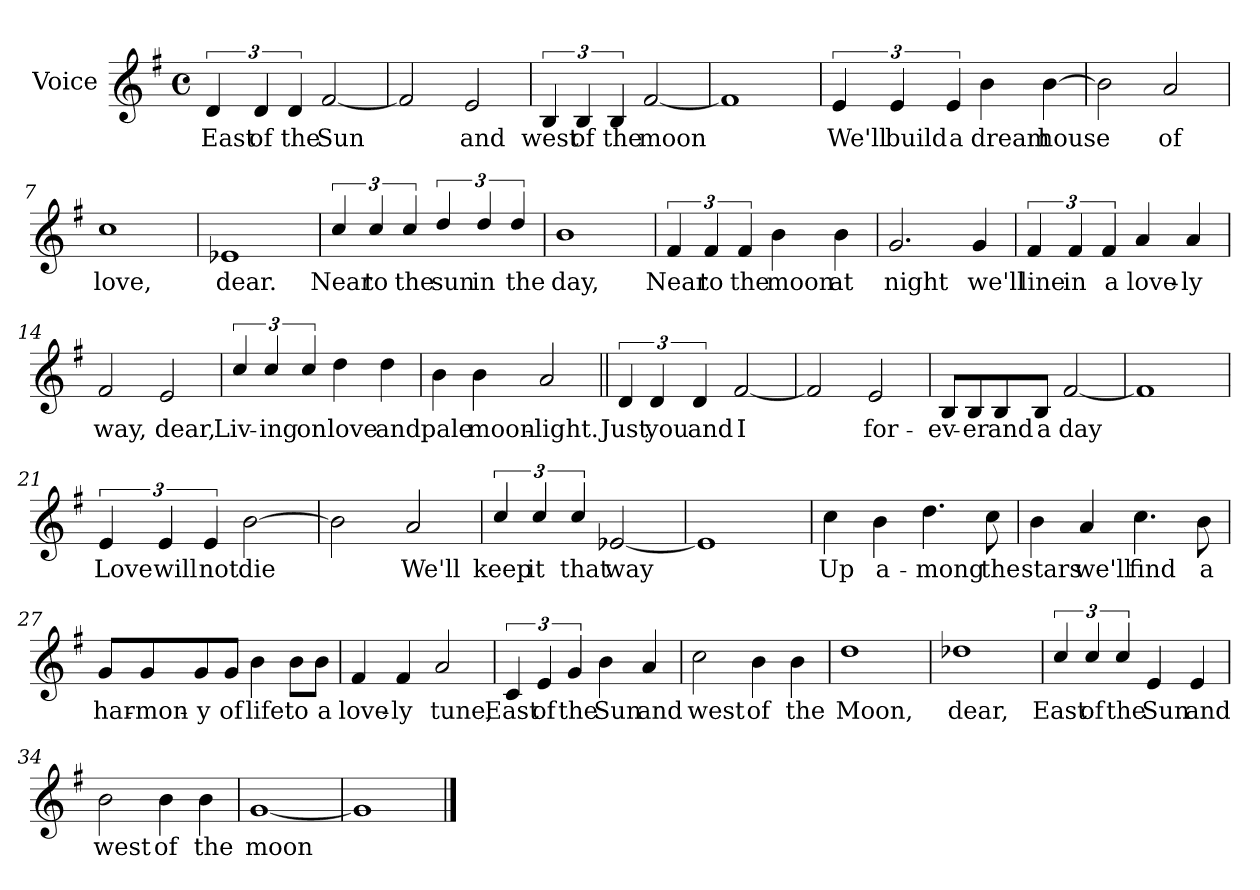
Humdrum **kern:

**kern	**text
*part1	*part1
*staff1	*staff1
*I"Voice	*
*clefG2	*
*k[f#]	*
*G:	*
*M4/4	*
*met(c)	*
=1	=1
!	!LO:LY:b
6d/	East
!	!LO:LY:b
6d/	of
!	!LO:LY:b
6d/	the
!	!LO:LY:b
[2f#/	Sun
=2	=2
2f#/]	.
!	!LO:LY:b
2e/	and
=3	=3
!	!LO:LY:b
6B/	west
!	!LO:LY:b
6B/	of
!	!LO:LY:b
6B/	the
!	!LO:LY:b
[2f#/	moon
=4	=4
1f#]	.
!!LO:LB:g=z
=5	=5
!	!LO:LY:b
6e/	We'll
!	!LO:LY:b
6e/	build
!	!LO:LY:b
6e/	a
!	!LO:LY:b
4b\	dream
!	!LO:LY:b
[4b\	house
=6	=6
2b\]	.
!	!LO:LY:b
2a/	of
=7	=7
!	!LO:LY:b
1cc	love,
=8	=8
!	!LO:LY:b
1e-X	dear.
!!LO:LB:g=z
=9	=9
!	!LO:LY:b
6cc/	Near
!	!LO:LY:b
6cc/	to
!	!LO:LY:b
6cc/	the
!	!LO:LY:b
6dd/	sun
!	!LO:LY:b
6dd/	in
!	!LO:LY:b
6dd/	the
=10	=10
!	!LO:LY:b
1b	day,
=11	=11
!	!LO:LY:b
6f#/	Near
!	!LO:LY:b
6f#/	to
!	!LO:LY:b
6f#/	the
!	!LO:LY:b
4b\	moon
!	!LO:LY:b
4b\	at
=12	=12
!	!LO:LY:b
2.g/	night
!	!LO:LY:b
4g/	we'll
!!LO:LB:g=z
=13	=13
!	!LO:LY:b
6f#/	line
!	!LO:LY:b
6f#/	in
!	!LO:LY:b
6f#/	a
!	!LO:LY:b
4a/	love-
!	!LO:LY:b
4a/	-ly
=14	=14
!	!LO:LY:b
2f#/	way,
!	!LO:LY:b
2e/	dear,
=15	=15
!	!LO:LY:b
6cc/	Liv-
!	!LO:LY:b
6cc/	-ing
!	!LO:LY:b
6cc/	on
!	!LO:LY:b
4dd\	love
!	!LO:LY:b
4dd\	and
=16	=16
!	!LO:LY:b
4b\	pale
!	!LO:LY:b
4b\	moon-
!	!LO:LY:b
2a/	-light.
!!LO:LB:g=z
=17||	=17||
!	!LO:LY:b
6d/	Just
!	!LO:LY:b
6d/	you
!	!LO:LY:b
6d/	and
!	!LO:LY:b
[2f#/	I
=18	=18
2f#/]	.
!	!LO:LY:b
2e/	for-
=19	=19
!	!LO:LY:b
8B/L	-ev-
!	!LO:LY:b
8B/	-er
!	!LO:LY:b
8B/	and
!	!LO:LY:b
8B/J	a
!	!LO:LY:b
[2f#/	day
=20	=20
1f#]	.
!!LO:LB:g=z
=21	=21
!	!LO:LY:b
6e/	Love
!	!LO:LY:b
6e/	will
!	!LO:LY:b
6e/	not
!	!LO:LY:b
[2b\	die
=22	=22
2b\]	.
!	!LO:LY:b
2a/	We'll
=23	=23
!	!LO:LY:b
6cc/	keep
!	!LO:LY:b
6cc/	it
!	!LO:LY:b
6cc/	that
!	!LO:LY:b
[2e-X/	way
=24	=24
1e-]	.
!!LO:LB:g=z
=25	=25
!	!LO:LY:b
4cc\	Up
!	!LO:LY:b
4b\	a-
!	!LO:LY:b
4.dd\	-mong
!	!LO:LY:b
8cc\	the
=26	=26
!	!LO:LY:b
4b\	stars
!	!LO:LY:b
4a/	we'll
!	!LO:LY:b
4.cc\	find
!	!LO:LY:b
8b\	a
=27	=27
!	!LO:LY:b
8g/L	har-
!	!LO:LY:b
8g/	-mon-
!	!LO:LY:b
8g/	-y
!	!LO:LY:b
8g/J	of
!	!LO:LY:b
4b\	life
!	!LO:LY:b
8b\L	to
!	!LO:LY:b
8b\J	a
=28	=28
!	!LO:LY:b
4f#/	love-
!	!LO:LY:b
4f#/	-ly
!	!LO:LY:b
2a/	tune,
!!LO:LB:g=z
=29	=29
!	!LO:LY:b
6c/	East
!	!LO:LY:b
6e/	of
!	!LO:LY:b
6g/	the
!	!LO:LY:b
4b\	Sun
!	!LO:LY:b
4a/	and
=30	=30
!	!LO:LY:b
2cc\	west
!	!LO:LY:b
4b\	of
!	!LO:LY:b
4b\	the
=31	=31
!	!LO:LY:b
1dd	Moon,
=32	=32
!	!LO:LY:b
1dd-X	dear,
!!LO:LB:g=z
=33	=33
!	!LO:LY:b
6cc/	East
!	!LO:LY:b
6cc/	of
!	!LO:LY:b
6cc/	the
!	!LO:LY:b
4e/	Sun
!	!LO:LY:b
4e/	and
=34	=34
!	!LO:LY:b
2b\	west
!	!LO:LY:b
4b\	of
!	!LO:LY:b
4b\	the
=35	=35
!	!LO:LY:b
[1g	moon
=36	=36
1g]	.
==	==
*-	*-
